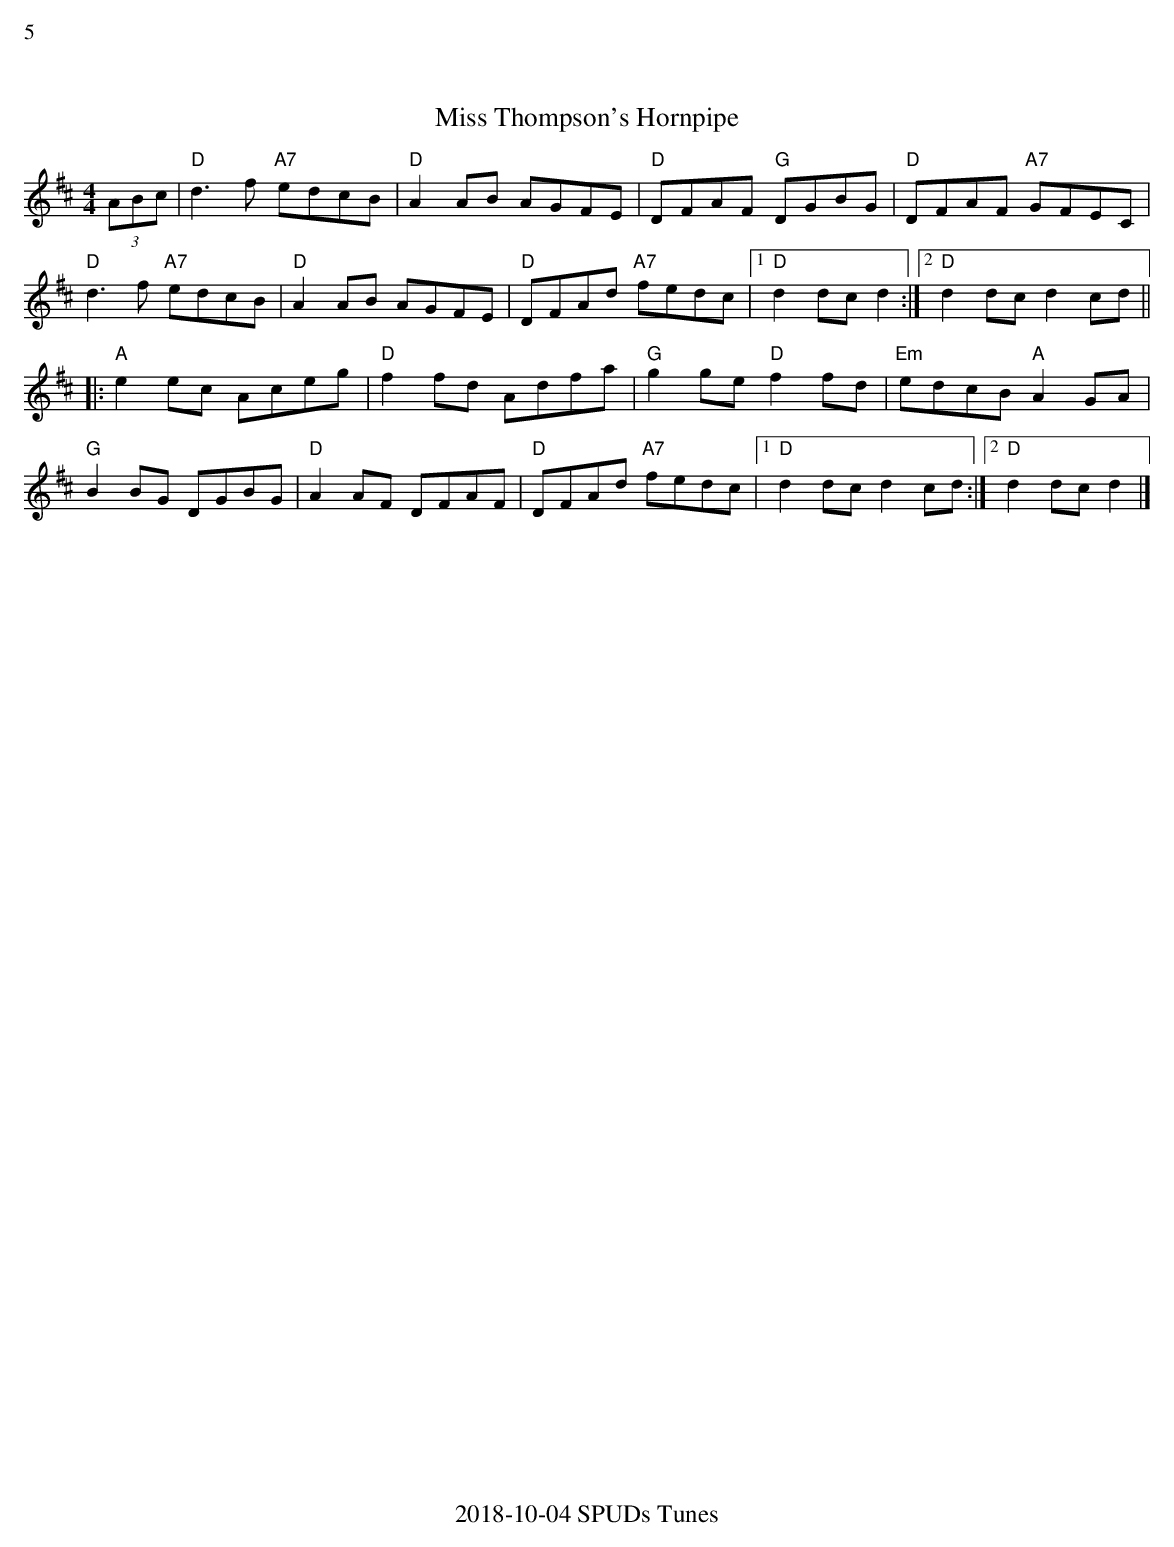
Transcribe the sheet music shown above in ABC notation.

X:1
%%text 5
T:Miss Thompson's Hornpipe
M:4/4
L:1/8
K:D
(3ABc|"D"d3f "A7"edcB|"D"A2AB AGFE|"D"DFAF "G"DGBG|"D"DFAF "A7"GFEC|
"D"d3f "A7"edcB|"D"A2AB AGFE|"D"DFAd "A7"fedc|1"D"d2 dc d2 :|2"D"d2dc d2cd||
|:"A"e2ec Aceg|"D"f2fd Adfa|"G"g2ge "D"f2fd|"Em"edcB "A"A2GA|
"G"B2BG DGBG|"D"A2AF DFAF|"D"DFAd "A7"fedc|1"D"d2 dc d2 cd:|2"D"d2dc d2|]
